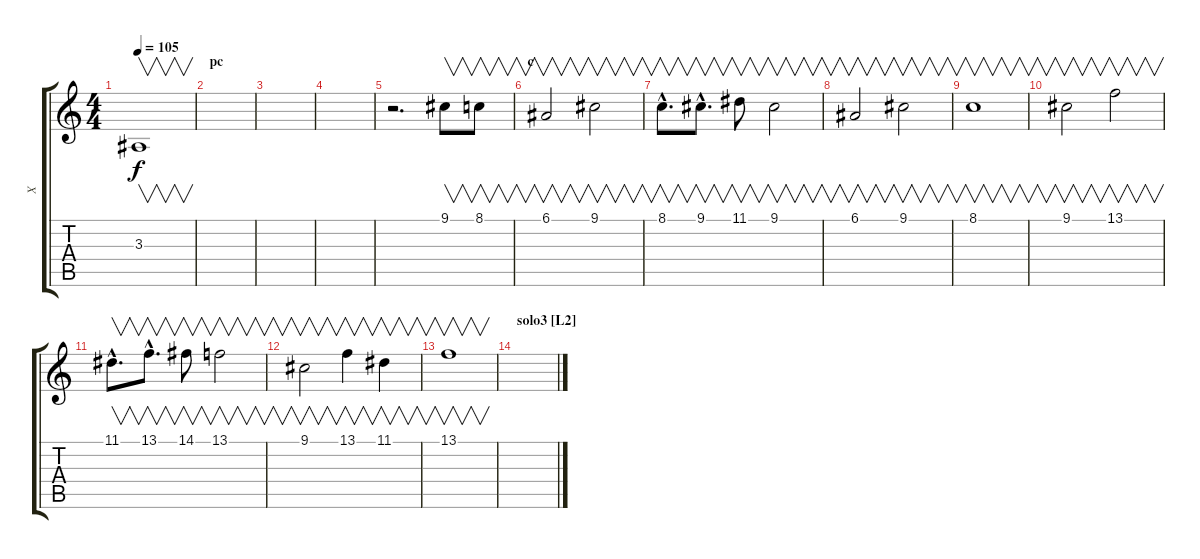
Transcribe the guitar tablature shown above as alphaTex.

\track ("X" "X") {instrument stringensemble2}
\staff {score tabs}
\tuning (E4 B3 G3 D3 A2 E2) {hide}
\ts (4 4)
\tempo 105
\clef g2
\ks c
3.3.1{v dy f} |
\section ("" "pc")
|
|
|
r.2{d} 9.1.8{v} 8.1.8{v} |
\section ("" "c")
6.1.2{v} 9.1.2{v} |
8.1{hac}.8{v d} 9.1{hac}.8{v d} 11.1.8{v} 9.1.2{v} |
6.1.2{v} 9.1.2{v} |
8.1.1{v} |
9.1.2{v} 13.1.2{v} |
11.1{hac}.8{v d} 13.1{hac}.8{v d} 14.1.8{v} 13.1.2{v} |
9.1.2{v} 13.1.4{v} 11.1.4{v} |
13.1.1{v} |
\section ("" "solo3 [L2]")
